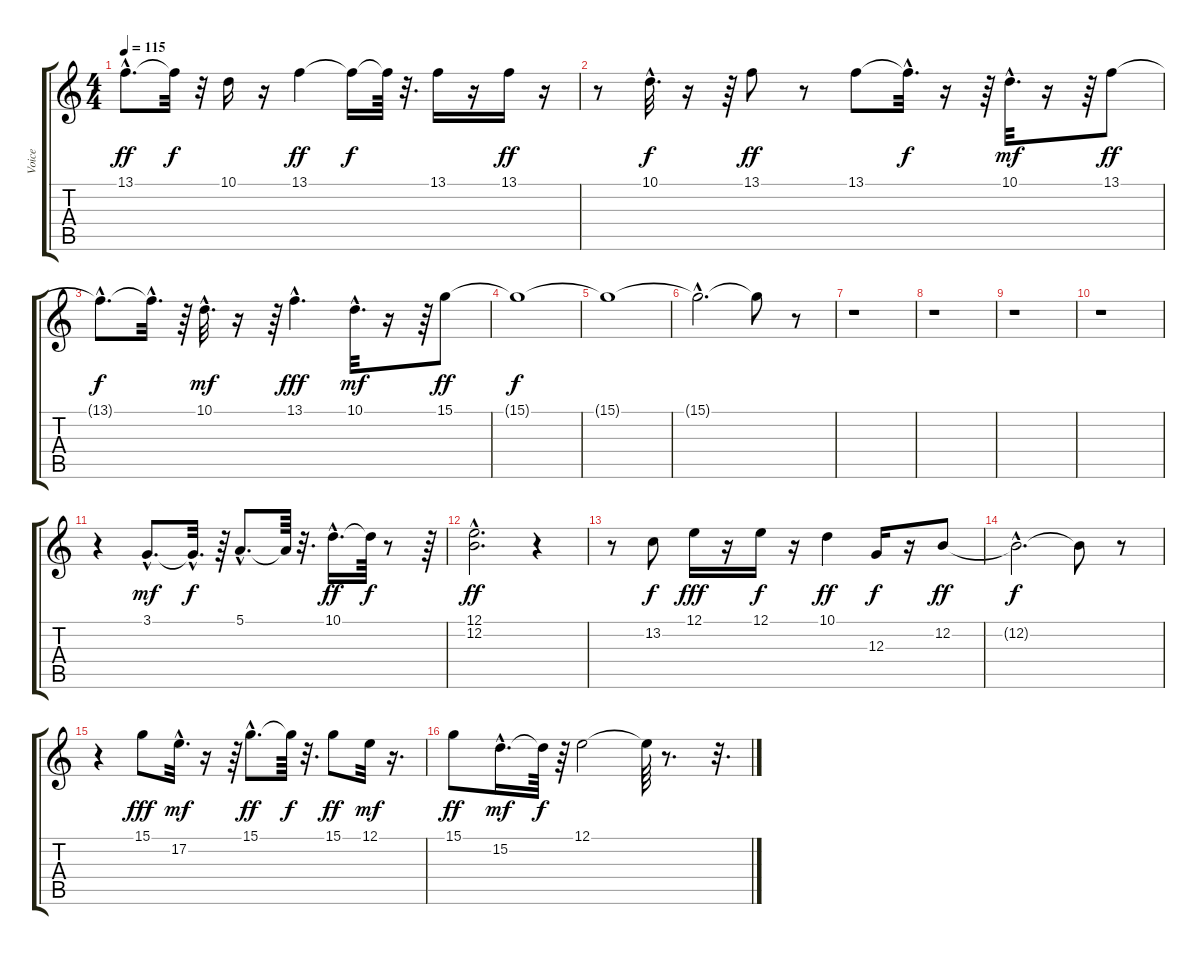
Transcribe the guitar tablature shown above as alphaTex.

\track ("Voice" "Voice") {instrument panflute}
\staff {score tabs}
\tuning (E4 B3 G3 D3 A2 E2) {hide}
\ts (4 4)
\tempo 115
\clef g2
\ks c
13.1{hac}.8{d dy ff} 13.1{t}.32{dy f} r.32 10.1.16 r.16 13.1.4{dy ff} 13.1{t}.16{dy f} 13.1{t}.64 r.32{d} 13.1.16 r.16 13.1.16{dy ff} r.16 |
r.8 10.1{hac}.32{d dy f} r.16 r.64 13.1.8{dy ff} r.8 13.1.8 13.1{hac t}.32{d dy f} r.16 r.64 10.1{hac}.32{d dy mf} r.16 r.64 13.1.8{dy ff} |
13.1{hac t}.8{d dy f} 13.1{hac t}.32{d} r.64 10.1{hac}.32{d dy mf} r.16 r.64 13.1{hac}.4{d dy fff} 10.1{hac}.32{d dy mf} r.16 r.64 15.1.8{dy ff} |
15.1{t}.1{dy f} |
15.1{t}.1 |
15.1{hac t}.2{d} 15.1{t}.8 r.8 |
r.1 |
r.1 |
r.1 |
r.1 |
r.4 3.1{hac}.8{d dy mf instrument lead3calliope} 3.1{hac t}.32{d dy f} r.64 5.1{hac}.8{d} 5.1{t}.64 r.32{d} 10.1{hac}.16{d dy ff} 10.1{t}.64{dy f} r.8 r.64 |
(12.1 12.2{hac}).2{d dy ff} r.4 |
r.8 13.2.8{dy f} 12.1.16{dy fff} r.16 12.1.16{dy f} r.16 10.1.4{dy ff} 12.3.16{dy f} r.16 12.2.8{dy ff} |
12.2{hac t}.2{d dy f} 12.2{t}.8 r.8 |
r.4 15.1.8{dy fff} 17.2{hac}.32{d dy mf} r.16 r.64 15.1{hac}.8{d dy ff} 15.1{t}.64{dy f} r.32{d} 15.1.8{dy ff} 12.1.32{dy mf} r.16{d} |
15.1.8{dy ff} 15.2{hac}.16{d dy mf} 15.2{t}.64{dy f} r.64 12.1.2 12.1{t}.64 r.8{d} r.32{d}
